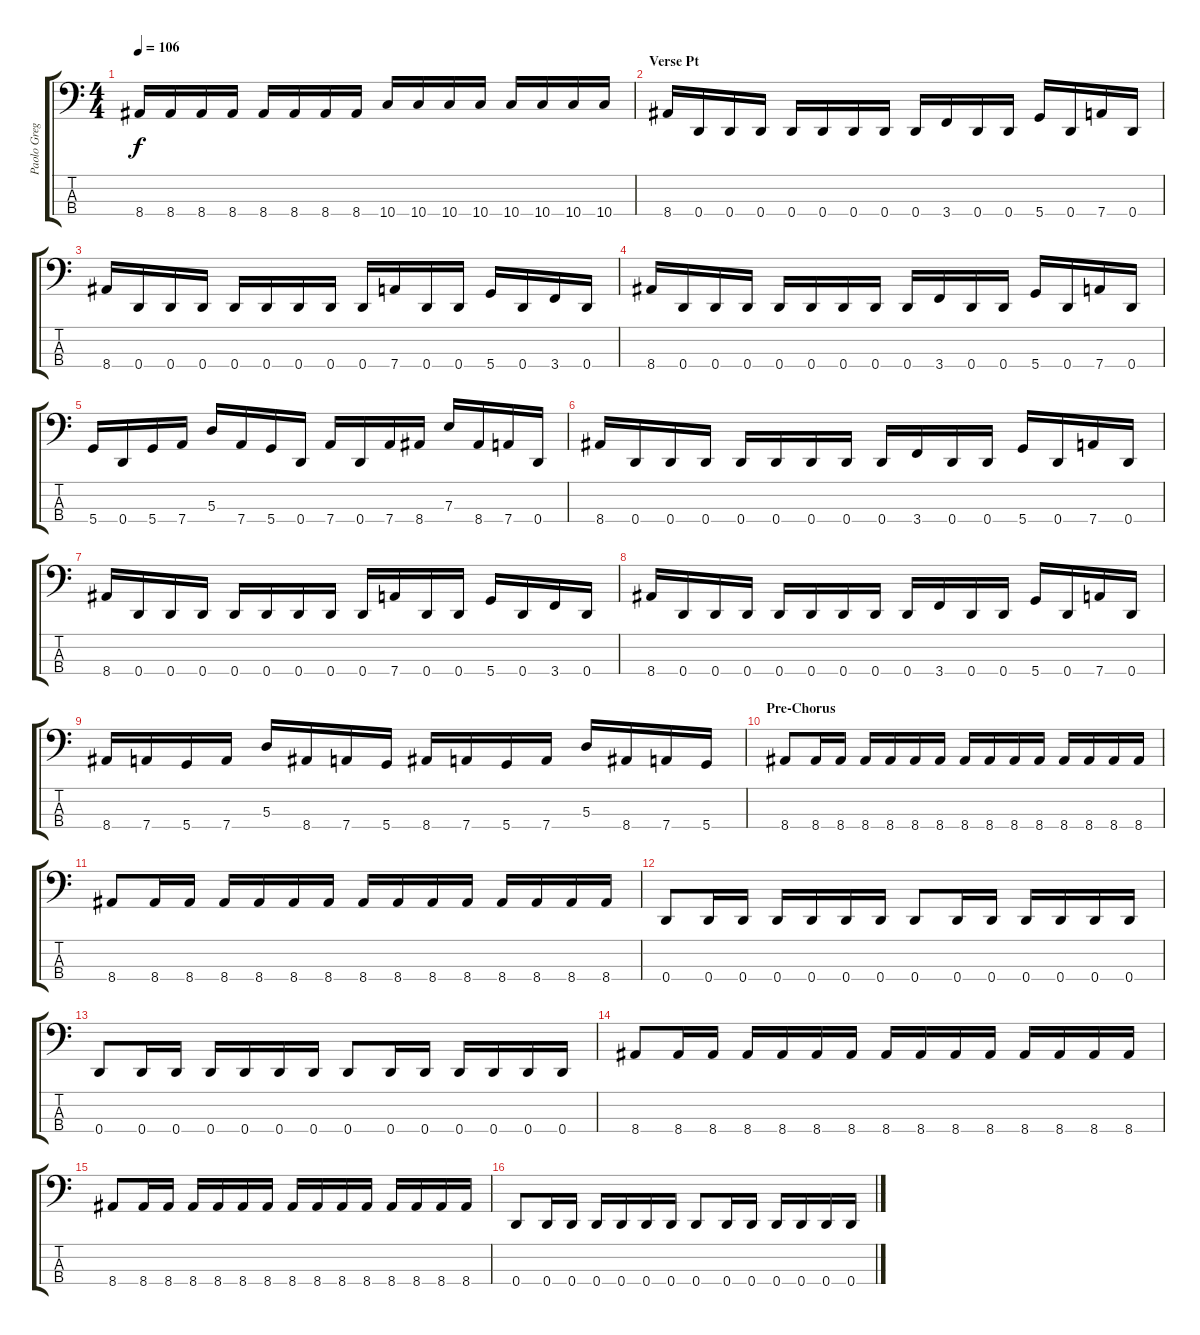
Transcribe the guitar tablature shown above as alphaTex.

\track ("Paolo Gregoletto" "Paolo Greg") {instrument electricbasspick}
\staff {score tabs}
\tuning (G2 D2 A1 D1) {hide}
\ts (4 4)
\tempo 106
\clef f4
\ks c
8.4.16{dy f} 8.4.16 8.4.16 8.4.16 8.4.16 8.4.16 8.4.16 8.4.16 10.4.16 10.4.16 10.4.16 10.4.16 10.4.16 10.4.16 10.4.16 10.4.16 |
\section ("" "Verse Pt")
8.4.16 0.4.16 0.4.16 0.4.16 0.4.16 0.4.16 0.4.16 0.4.16 0.4.16 3.4.16 0.4.16 0.4.16 5.4.16 0.4.16 7.4.16 0.4.16 |
8.4.16 0.4.16 0.4.16 0.4.16 0.4.16 0.4.16 0.4.16 0.4.16 0.4.16 7.4.16 0.4.16 0.4.16 5.4.16 0.4.16 3.4.16 0.4.16 |
8.4.16 0.4.16 0.4.16 0.4.16 0.4.16 0.4.16 0.4.16 0.4.16 0.4.16 3.4.16 0.4.16 0.4.16 5.4.16 0.4.16 7.4.16 0.4.16 |
5.4.16 0.4.16 5.4.16 7.4.16 5.3.16 7.4.16 5.4.16 0.4.16 7.4.16 0.4.16 7.4.16 8.4.16 7.3.16 8.4.16 7.4.16 0.4.16 |
8.4.16 0.4.16 0.4.16 0.4.16 0.4.16 0.4.16 0.4.16 0.4.16 0.4.16 3.4.16 0.4.16 0.4.16 5.4.16 0.4.16 7.4.16 0.4.16 |
8.4.16 0.4.16 0.4.16 0.4.16 0.4.16 0.4.16 0.4.16 0.4.16 0.4.16 7.4.16 0.4.16 0.4.16 5.4.16 0.4.16 3.4.16 0.4.16 |
8.4.16 0.4.16 0.4.16 0.4.16 0.4.16 0.4.16 0.4.16 0.4.16 0.4.16 3.4.16 0.4.16 0.4.16 5.4.16 0.4.16 7.4.16 0.4.16 |
8.4.16 7.4.16 5.4.16 7.4.16 5.3.16 8.4.16 7.4.16 5.4.16 8.4.16 7.4.16 5.4.16 7.4.16 5.3.16 8.4.16 7.4.16 5.4.16 |
\section ("" "Pre-Chorus")
8.4.8 8.4.16 8.4.16 8.4.16 8.4.16 8.4.16 8.4.16 8.4.16 8.4.16 8.4.16 8.4.16 8.4.16 8.4.16 8.4.16 8.4.16 |
8.4.8 8.4.16 8.4.16 8.4.16 8.4.16 8.4.16 8.4.16 8.4.16 8.4.16 8.4.16 8.4.16 8.4.16 8.4.16 8.4.16 8.4.16 |
0.4.8 0.4.16 0.4.16 0.4.16 0.4.16 0.4.16 0.4.16 0.4.8 0.4.16 0.4.16 0.4.16 0.4.16 0.4.16 0.4.16 |
0.4.8 0.4.16 0.4.16 0.4.16 0.4.16 0.4.16 0.4.16 0.4.8 0.4.16 0.4.16 0.4.16 0.4.16 0.4.16 0.4.16 |
8.4.8 8.4.16 8.4.16 8.4.16 8.4.16 8.4.16 8.4.16 8.4.16 8.4.16 8.4.16 8.4.16 8.4.16 8.4.16 8.4.16 8.4.16 |
8.4.8 8.4.16 8.4.16 8.4.16 8.4.16 8.4.16 8.4.16 8.4.16 8.4.16 8.4.16 8.4.16 8.4.16 8.4.16 8.4.16 8.4.16 |
0.4.8 0.4.16 0.4.16 0.4.16 0.4.16 0.4.16 0.4.16 0.4.8 0.4.16 0.4.16 0.4.16 0.4.16 0.4.16 0.4.16
